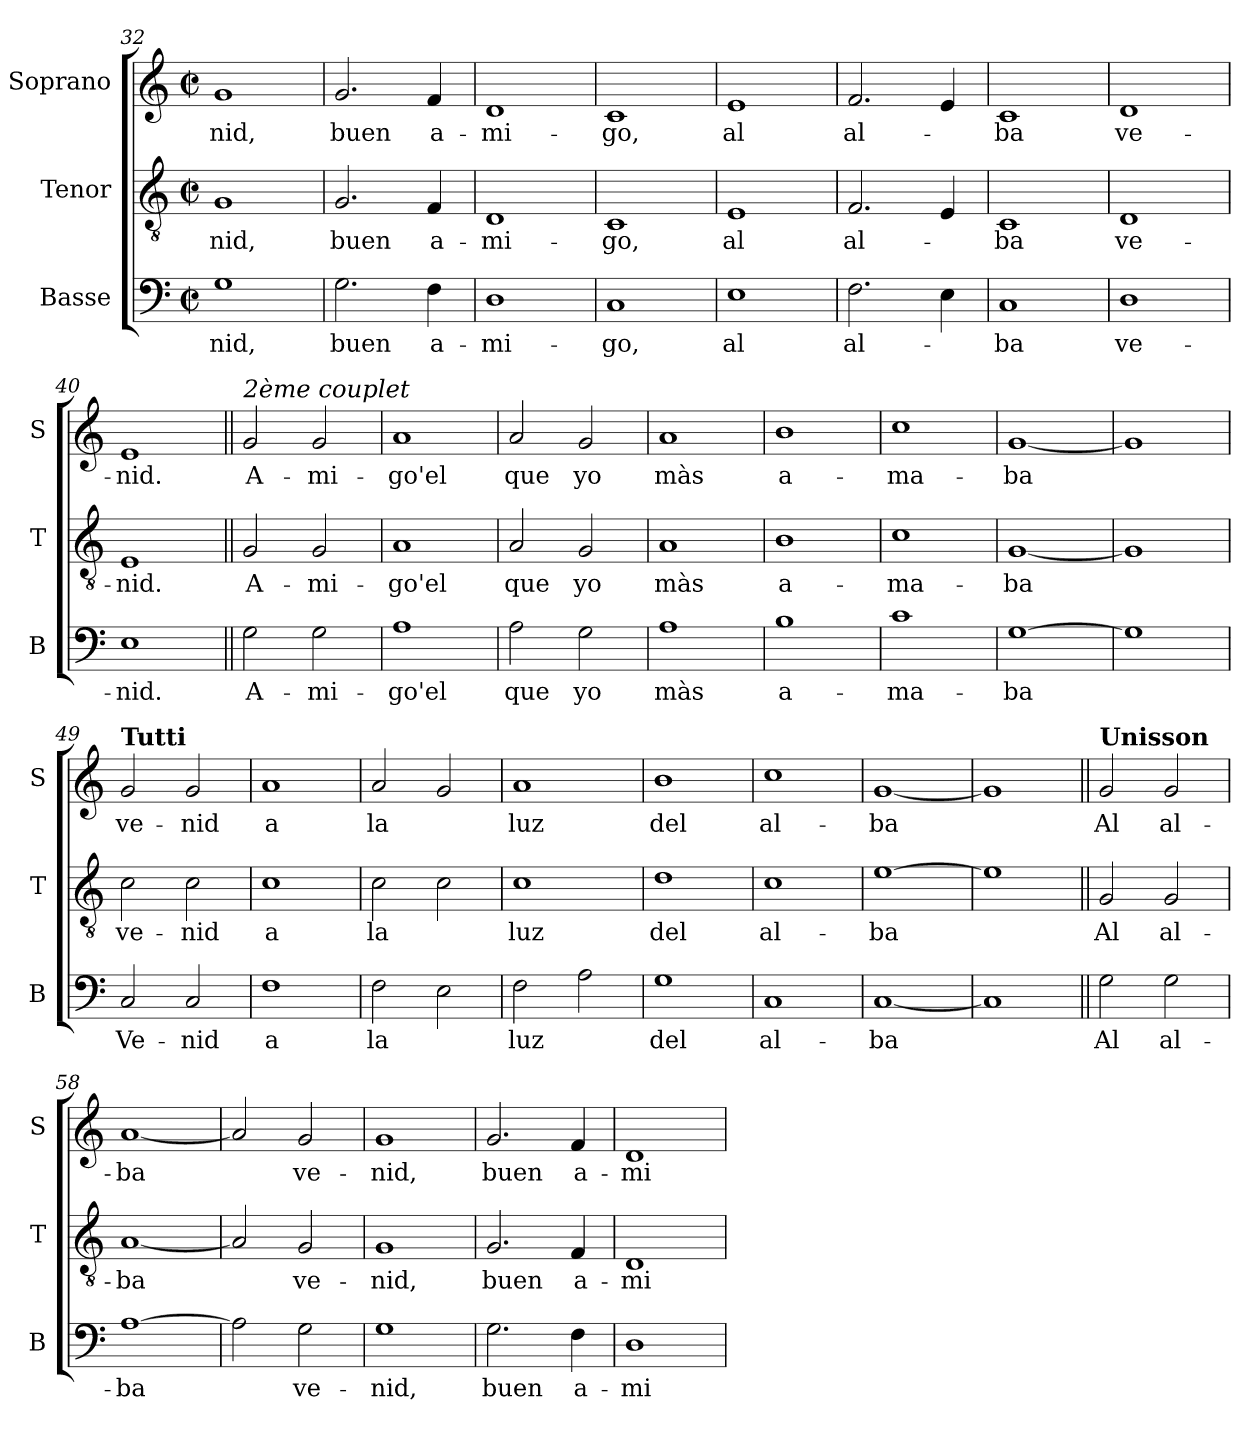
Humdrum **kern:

**kern	**text	**kern	**text	**kern	**text
*part3	*part3	*part2	*part2	*part1	*part1
*staff3	*staff3	*staff2	*staff2	*staff1	*staff1
*I"Basse	*	*I"Tenor	*	*I"Soprano	*
*I'B	*	*I'T	*	*I'S	*
*clefF4	*	*clefGv2	*	*clefG2	*
*k[]	*	*k[]	*	*k[]	*
*M4/4	*	*M4/4	*	*M4/4	*
*met(c|)	*	*met(c|)	*	*met(c|)	*
=32	=32	=32	=32	=32	=32
!	!LO:LY:b	!	!LO:LY:b	!	!LO:LY:b
1G	-nid,	1G	-nid,	1g	-nid,
=33	=33	=33	=33	=33	=33
!	!LO:LY:b	!	!LO:LY:b	!	!LO:LY:b
2.G\	buen	2.G/	buen	2.g/	buen
!	!LO:LY:b	!	!LO:LY:b	!	!LO:LY:b
4F\	a-	4F/	a-	4f/	a-
!!LO:LB:g=z
=34	=34	=34	=34	=34	=34
!	!LO:LY:b	!	!LO:LY:b	!	!LO:LY:b
1D	-mi-	1D	-mi-	1d	-mi-
=35	=35	=35	=35	=35	=35
!	!LO:LY:b	!	!LO:LY:b	!	!LO:LY:b
1C	-go,	1C	-go,	1c	-go,
=36	=36	=36	=36	=36	=36
!	!LO:LY:b	!	!LO:LY:b	!	!LO:LY:b
1E	al	1E	al	1e	al
=37	=37	=37	=37	=37	=37
!	!LO:LY:b	!	!LO:LY:b	!	!LO:LY:b
2.F\	al-	2.F/	al-	2.f/	al-
4E\	.	4E/	.	4e/	.
=38	=38	=38	=38	=38	=38
!	!LO:LY:b	!	!LO:LY:b	!	!LO:LY:b
1C	-ba	1C	-ba	1c	-ba
=39	=39	=39	=39	=39	=39
!	!LO:LY:b	!	!LO:LY:b	!	!LO:LY:b
1D	ve-	1D	ve-	1d	ve-
=40	=40	=40	=40	=40	=40
!	!LO:LY:b	!	!LO:LY:b	!	!LO:LY:b
1E	-nid.	1E	-nid.	1e	-nid.
=41||	=41||	=41||	=41||	=41||	=41||
!	!	!	!	!LO:TX:a:i:t=2ème couplet	!
!	!LO:LY:b	!	!LO:LY:b	!	!LO:LY:b
2G\	A-	2G/	A-	2g/	A-
!	!LO:LY:b	!	!LO:LY:b	!	!LO:LY:b
2G\	-mi-	2G/	-mi-	2g/	-mi-
=42	=42	=42	=42	=42	=42
!	!LO:LY:b	!	!LO:LY:b	!	!LO:LY:b
1A	-go'el	1A	-go'el	1a	-go'el
=43	=43	=43	=43	=43	=43
!	!LO:LY:b	!	!LO:LY:b	!	!LO:LY:b
2A\	que	2A/	que	2a/	que
!	!LO:LY:b	!	!LO:LY:b	!	!LO:LY:b
2G\	yo	2G/	yo	2g/	yo
=44	=44	=44	=44	=44	=44
!	!LO:LY:b	!	!LO:LY:b	!	!LO:LY:b
1A	màs	1A	màs	1a	màs
=45	=45	=45	=45	=45	=45
!	!LO:LY:b	!	!LO:LY:b	!	!LO:LY:b
1B	a-	1B	a-	1b	a-
=46	=46	=46	=46	=46	=46
!	!LO:LY:b	!	!LO:LY:b	!	!LO:LY:b
1c	-ma-	1c	-ma-	1cc	-ma-
=47	=47	=47	=47	=47	=47
!	!LO:LY:b	!	!LO:LY:b	!	!LO:LY:b
[1G	-ba	[1G	-ba	[1g	-ba
=48	=48	=48	=48	=48	=48
1G]	.	1G]	.	1g]	.
=49	=49	=49	=49	=49	=49
!	!	!	!	!LO:TX:a:B:t=Tutti	!
!	!LO:LY:b	!	!LO:LY:b	!	!LO:LY:b
2C/	Ve-	2c\	ve-	2g/	ve-
!	!LO:LY:b	!	!LO:LY:b	!	!LO:LY:b
2C/	-nid	2c\	-nid	2g/	-nid
=50	=50	=50	=50	=50	=50
!	!LO:LY:b	!	!LO:LY:b	!	!LO:LY:b
1F	-a	1c	a	1a	a
!!LO:LB:g=z
=51	=51	=51	=51	=51	=51
!	!LO:LY:b	!	!LO:LY:b	!	!LO:LY:b
2F\	la	2c\	la	2a/	la
2E\	.	2c\	.	2g/	.
=52	=52	=52	=52	=52	=52
!	!LO:LY:b	!	!LO:LY:b	!	!LO:LY:b
2F\	luz	1c	luz	1a	luz
2A\	.	.	.	.	.
=53	=53	=53	=53	=53	=53
!	!LO:LY:b	!	!LO:LY:b	!	!LO:LY:b
1G	del	1d	del	1b	del
=54	=54	=54	=54	=54	=54
!	!LO:LY:b	!	!LO:LY:b	!	!LO:LY:b
1C	al-	1c	al-	1cc	al-
=55	=55	=55	=55	=55	=55
!	!LO:LY:b	!	!LO:LY:b	!	!LO:LY:b
[1C	-ba	[1e	-ba	[1g	-ba
=56	=56	=56	=56	=56	=56
1C]	.	1e]	.	1g]	.
=57||	=57||	=57||	=57||	=57||	=57||
!	!	!	!	!LO:TX:a:B:t=Unisson	!
!	!LO:LY:b	!	!LO:LY:b	!	!LO:LY:b
2G\	Al	2G/	Al	2g/	Al
!	!LO:LY:b	!	!LO:LY:b	!	!LO:LY:b
2G\	al-	2G/	al-	2g/	al-
=58	=58	=58	=58	=58	=58
!	!LO:LY:b	!	!LO:LY:b	!	!LO:LY:b
[1A	-ba	[1A	-ba	[1a	-ba
=59	=59	=59	=59	=59	=59
2A\]	.	2A/]	.	2a/]	.
!	!LO:LY:b	!	!LO:LY:b	!	!LO:LY:b
2G\	ve-	2G/	ve-	2g/	ve-
=60	=60	=60	=60	=60	=60
!	!LO:LY:b	!	!LO:LY:b	!	!LO:LY:b
1G	-nid,	1G	-nid,	1g	-nid,
=61	=61	=61	=61	=61	=61
!	!LO:LY:b	!	!LO:LY:b	!	!LO:LY:b
2.G\	buen	2.G/	buen	2.g/	buen
!	!LO:LY:b	!	!LO:LY:b	!	!LO:LY:b
4F\	a-	4F/	a-	4f/	a-
=62	=62	=62	=62	=62	=62
!	!LO:LY:b	!	!LO:LY:b	!	!LO:LY:b
1D	-mi-	1D	-mi-	1d	-mi-
=	=	=	=	=	=
*-	*-	*-	*-	*-	*-
